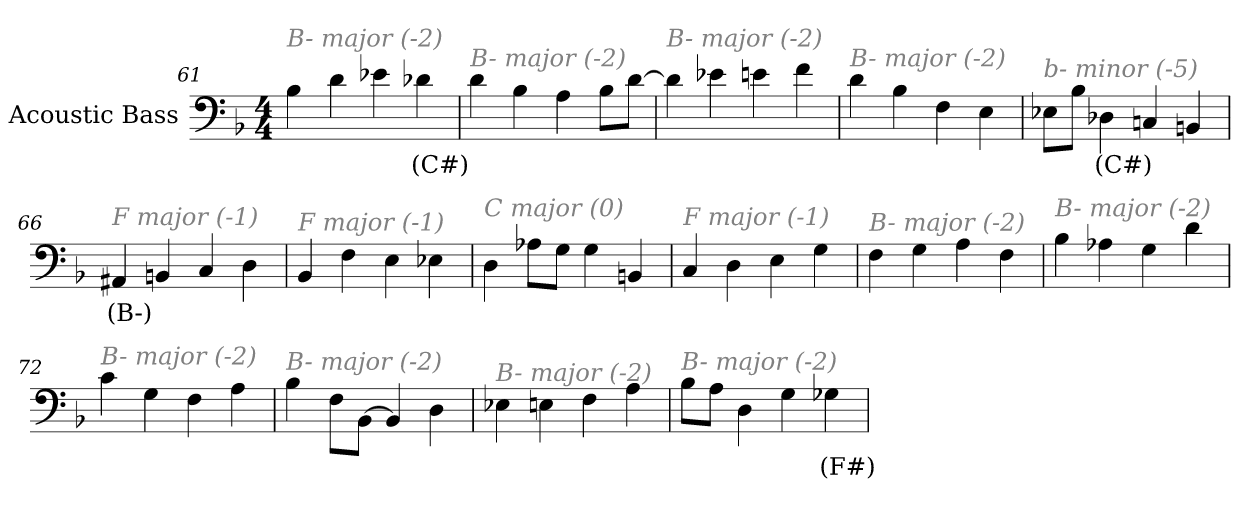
**kern	**text
*part1	*part1
*staff1	*staff1
*I"Acoustic Bass	*
*clefF4	*
*ITrd7c12	*
*k[b-]	*
*F:	*
*M4/4	*
=61	=61
!LO:TX:i:color=#808080:t=B- major (-2)	!
4BB-	.
4D	.
4E-X	.
4D-Xi	(C#)
=62	=62
!LO:TX:i:color=#808080:t=B- major (-2)	!
4D	.
4BB-	.
4AA	.
8BB-L	.
[8DJ	.
=63	=63
!LO:TX:i:color=#808080:t=B- major (-2)	!
4D]	.
4E-X	.
4En	.
4F	.
=64	=64
!LO:TX:i:color=#808080:t=B- major (-2)	!
4D	.
4BB-	.
4FF	.
4EE	.
=65	=65
!LO:TX:i:color=#808080:t=b- minor (-5)	!
8EE-XL	.
8BB-J	.
4DD-Xi	(C#)
4CCn	.
4BBBn	.
=66	=66
!LO:TX:i:color=#808080:t=F major (-1)	!
4AAA#Xj	(B-)
4BBBn	.
4CC	.
4DD	.
=67	=67
!LO:TX:i:color=#808080:t=F major (-1)	!
4BBB-	.
4FF	.
4EE	.
4EE-X	.
=68	=68
!LO:TX:i:color=#808080:t=C major (0)	!
4DD	.
8AA-XL	.
8GGJ	.
4GG	.
4BBBn	.
=69	=69
!LO:TX:i:color=#808080:t=F major (-1)	!
4CC	.
4DD	.
4EE	.
4GG	.
=70	=70
!LO:TX:i:color=#808080:t=B- major (-2)	!
4FF	.
4GG	.
4AA	.
4FF	.
=71	=71
!LO:TX:i:color=#808080:t=B- major (-2)	!
4BB-	.
4AA-X	.
4GG	.
4D	.
=72	=72
!LO:TX:i:color=#808080:t=B- major (-2)	!
4C	.
4GG	.
4FF	.
4AA	.
=73	=73
!LO:TX:i:color=#808080:t=B- major (-2)	!
4BB-	.
8FFL	.
[8BBB-J	.
4BBB-]	.
4DD	.
=74	=74
!LO:TX:i:color=#808080:t=B- major (-2)	!
4EE-X	.
4EEn	.
4FF	.
4AA	.
=75	=75
!LO:TX:i:color=#808080:t=B- major (-2)	!
8BB-L	.
8AAJ	.
4DD	.
4GG	.
4GG-Xi	(F#)
=	=
*-	*-
